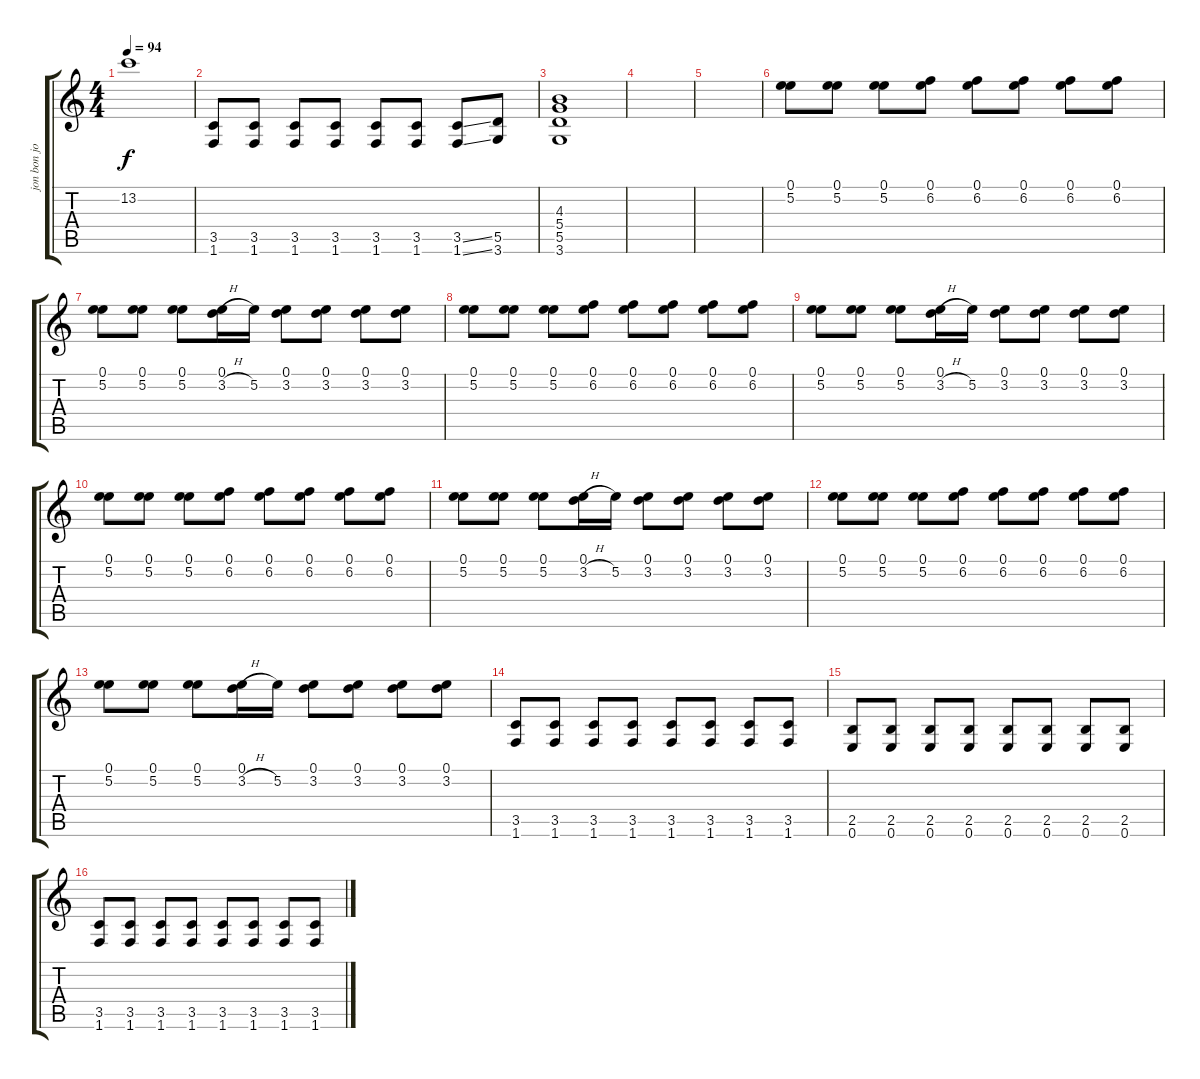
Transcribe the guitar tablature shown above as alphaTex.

\track ("jon bon jovi" "jon bon jo") {instrument overdrivenguitar}
\staff {score tabs}
\tuning (E4 B3 G3 D3 A2 E2) {hide}
\ts (4 4)
\tempo 94
\clef g2
\ks c
13.2{t}.1{dy f} |
(3.5 1.6).8 (3.5 1.6).8 (3.5 1.6).8 (3.5 1.6).8 (3.5 1.6).8 (3.5 1.6).8 (3.5{ss} 1.6{ss}).8 (5.5 3.6).8 |
(4.3 5.4 5.5 3.6).1 |
|
|
(0.1 5.2).8 (0.1 5.2).8 (0.1 5.2).8 (0.1 6.2).8 (0.1 6.2).8 (0.1 6.2).8 (0.1 6.2).8 (0.1 6.2).8 |
(0.1 5.2).8 (0.1 5.2).8 (0.1 5.2).8 (0.1 3.2{h}).16 5.2.16 (0.1 3.2).8 (0.1 3.2).8 (0.1 3.2).8 (0.1 3.2).8 |
(0.1 5.2).8 (0.1 5.2).8 (0.1 5.2).8 (0.1 6.2).8 (0.1 6.2).8 (0.1 6.2).8 (0.1 6.2).8 (0.1 6.2).8 |
(0.1 5.2).8 (0.1 5.2).8 (0.1 5.2).8 (0.1 3.2{h}).16 5.2.16 (0.1 3.2).8 (0.1 3.2).8 (0.1 3.2).8 (0.1 3.2).8 |
(0.1 5.2).8 (0.1 5.2).8 (0.1 5.2).8 (0.1 6.2).8 (0.1 6.2).8 (0.1 6.2).8 (0.1 6.2).8 (0.1 6.2).8 |
(0.1 5.2).8 (0.1 5.2).8 (0.1 5.2).8 (0.1 3.2{h}).16 5.2.16 (0.1 3.2).8 (0.1 3.2).8 (0.1 3.2).8 (0.1 3.2).8 |
(0.1 5.2).8 (0.1 5.2).8 (0.1 5.2).8 (0.1 6.2).8 (0.1 6.2).8 (0.1 6.2).8 (0.1 6.2).8 (0.1 6.2).8 |
(0.1 5.2).8 (0.1 5.2).8 (0.1 5.2).8 (0.1 3.2{h}).16 5.2.16 (0.1 3.2).8 (0.1 3.2).8 (0.1 3.2).8 (0.1 3.2).8 |
(3.5 1.6).8 (3.5 1.6).8 (3.5 1.6).8 (3.5 1.6).8 (3.5 1.6).8 (3.5 1.6).8 (3.5 1.6).8 (3.5 1.6).8 |
(2.5 0.6).8 (2.5 0.6).8 (2.5 0.6).8 (2.5 0.6).8 (2.5 0.6).8 (2.5 0.6).8 (2.5 0.6).8 (2.5 0.6).8 |
(3.5 1.6).8 (3.5 1.6).8 (3.5 1.6).8 (3.5 1.6).8 (3.5 1.6).8 (3.5 1.6).8 (3.5 1.6).8 (3.5 1.6).8
